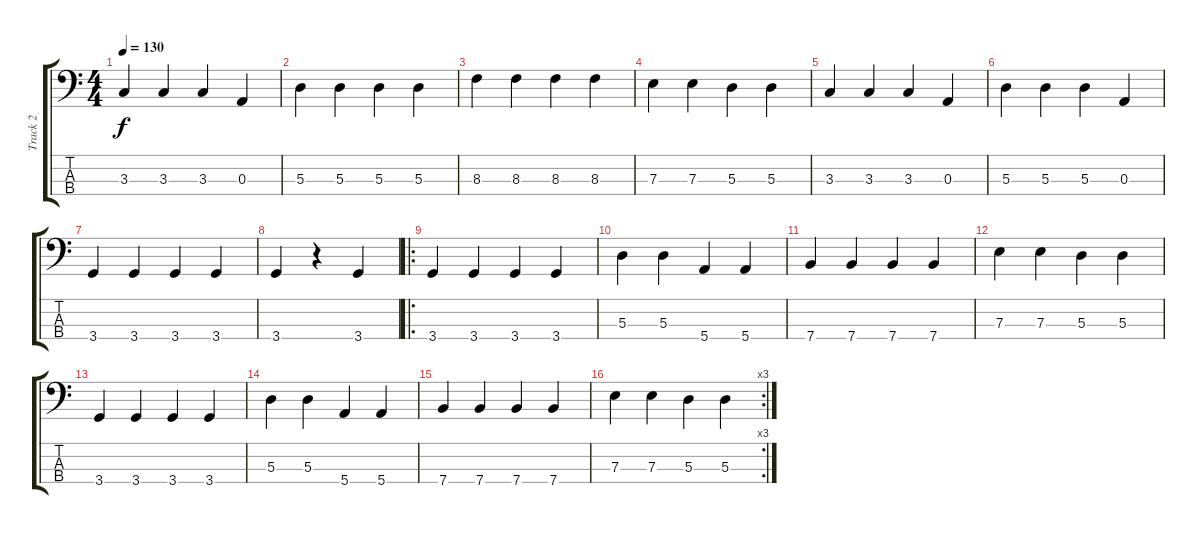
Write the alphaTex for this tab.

\track ("Track 2" "Track 2") {instrument electricbassfinger}
\staff {score tabs}
\tuning (G2 D2 A1 E1) {hide}
\ts (4 4)
\tempo 130
\clef f4
\ks c
3.3.4{dy f} 3.3.4 3.3.4 0.3.4 |
5.3.4 5.3.4 5.3.4 5.3.4 |
8.3.4 8.3.4 8.3.4 8.3.4 |
7.3.4 7.3.4 5.3.4 5.3.4 |
3.3.4 3.3.4 3.3.4 0.3.4 |
5.3.4 5.3.4 5.3.4 0.3.4 |
3.4.4 3.4.4 3.4.4 3.4.4 |
3.4.4 r.4 3.4.4 |
\ro
3.4.4 3.4.4 3.4.4 3.4.4 |
5.3.4 5.3.4 5.4.4 5.4.4 |
7.4.4 7.4.4 7.4.4 7.4.4 |
7.3.4 7.3.4 5.3.4 5.3.4 |
3.4.4 3.4.4 3.4.4 3.4.4 |
5.3.4 5.3.4 5.4.4 5.4.4 |
7.4.4 7.4.4 7.4.4 7.4.4 |
\rc 3
7.3.4 7.3.4 5.3.4 5.3.4
